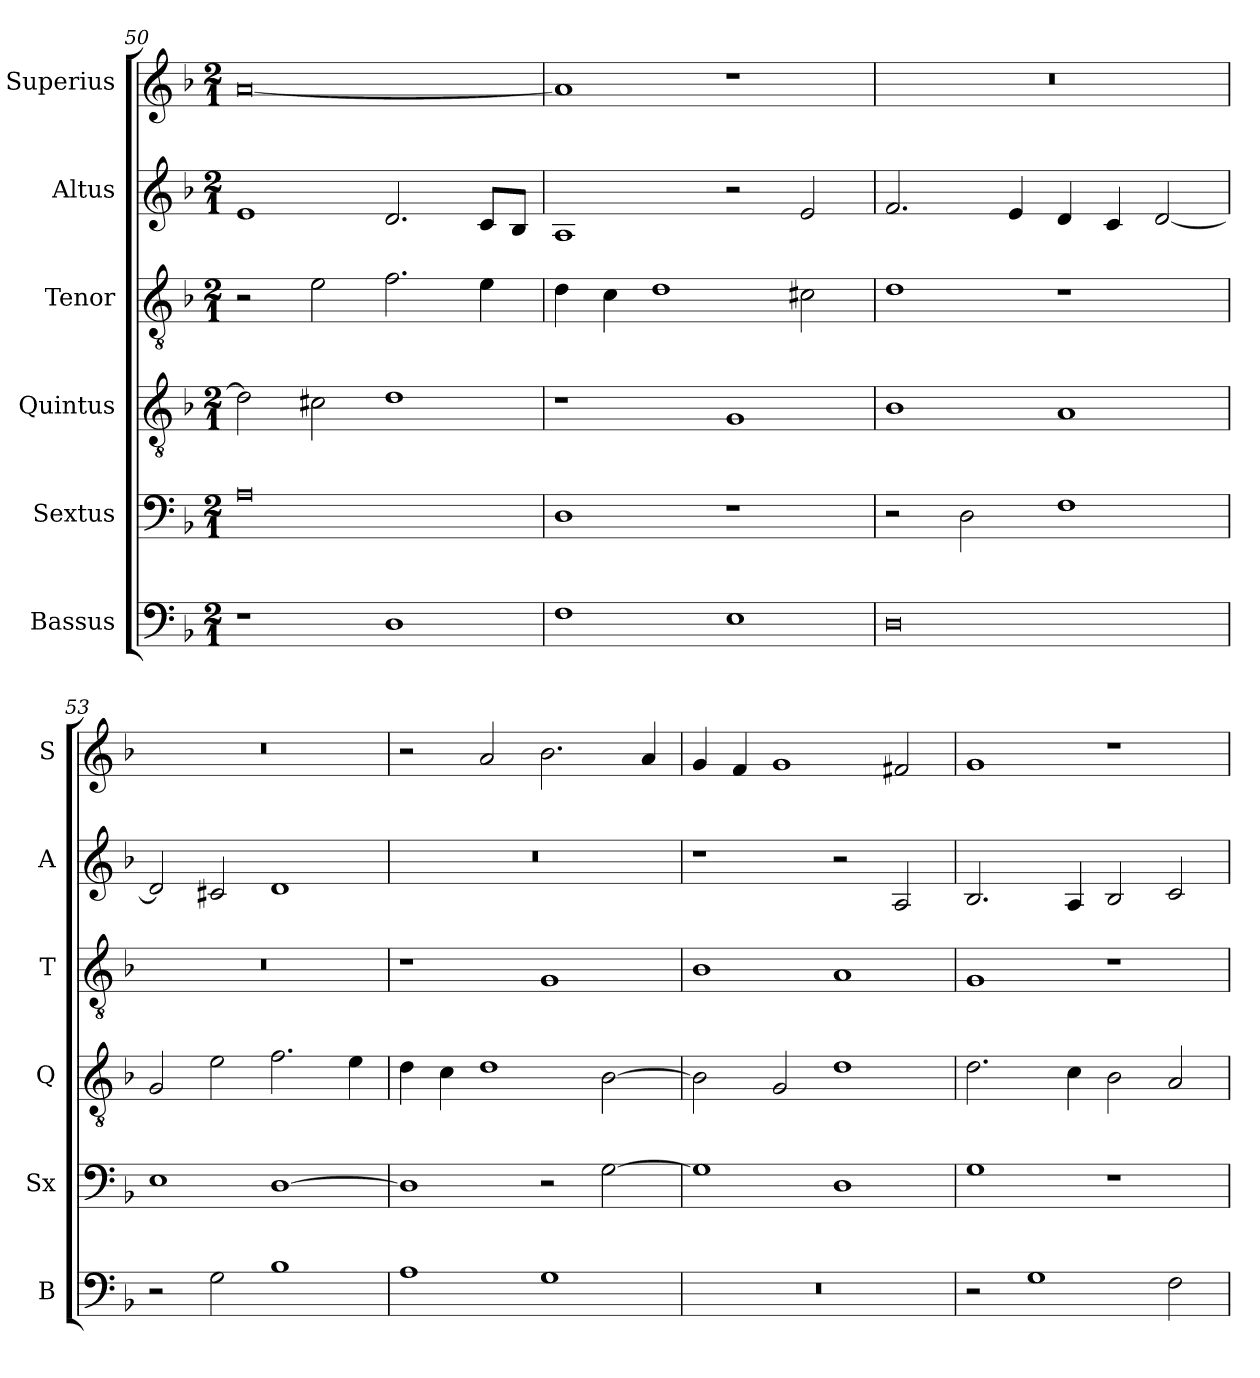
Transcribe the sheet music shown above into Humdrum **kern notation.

**kern	**kern	**kern	**kern	**kern	**kern
*part6	*part5	*part4	*part3	*part2	*part1
*staff6	*staff5	*staff4	*staff3	*staff2	*staff1
*I"Bassus	*I"Sextus	*I"Quintus	*I"Tenor	*I"Altus	*I"Superius
*I'B	*I'Sx	*I'Q	*I'T	*I'A	*I'S
*clefF4	*clefF4	*clefGv2	*clefGv2	*clefG2	*clefG2
*k[b-]	*k[b-]	*k[b-]	*k[b-]	*k[b-]	*k[b-]
*M2/1	*M2/1	*M2/1	*M2/1	*M2/1	*M2/1
=50	=50	=50	=50	=50	=50
1r	0A	2d\]	2r	1e	[0a
.	.	2c#X\	2e\	.	.
1D	.	1d	2.f\	2.d/	.
.	.	.	4e\	8c/L	.
.	.	.	.	8B-/J	.
=51	=51	=51	=51	=51	=51
1F	1D	1r	4d\	1A	1a]
.	.	.	4c\	.	.
.	.	.	1d	.	.
1E	1r	1G	.	2r	1r
.	.	.	2c#X\	2e/	.
=52	=52	=52	=52	=52	=52
0D	2r	1B-	1d	2.f/	0r
.	2D\	.	.	.	.
.	.	.	.	4e/	.
.	1F	1A	1r	4d/	.
.	.	.	.	4c/	.
.	.	.	.	[2d/	.
=53	=53	=53	=53	=53	=53
2r	1E	2G/	0r	2d/]	0r
2G\	.	2e\	.	2c#X/	.
1B-	[1D	2.f\	.	1d	.
.	.	4e\	.	.	.
=54	=54	=54	=54	=54	=54
1A	1D]	4d\	1r	0r	2r
.	.	4c\	.	.	.
.	.	1d	.	.	2a/
1G	2r	.	1G	.	2.b-\
.	[2G\	[2B-\	.	.	.
.	.	.	.	.	4a/
=55	=55	=55	=55	=55	=55
0r	1G]	2B-\]	1B-	1r	4g/
.	.	.	.	.	4f/
.	.	2G/	.	.	1g
.	1D	1d	1A	2r	.
.	.	.	.	2A/	2f#X/
=56	=56	=56	=56	=56	=56
2r	1G	2.d\	1G	2.B-/	1g
1G	.	.	.	.	.
.	.	4c\	.	4A/	.
.	1r	2B-\	1r	2B-/	1r
2F\	.	2A/	.	2c/	.
=	=	=	=	=	=
*-	*-	*-	*-	*-	*-
